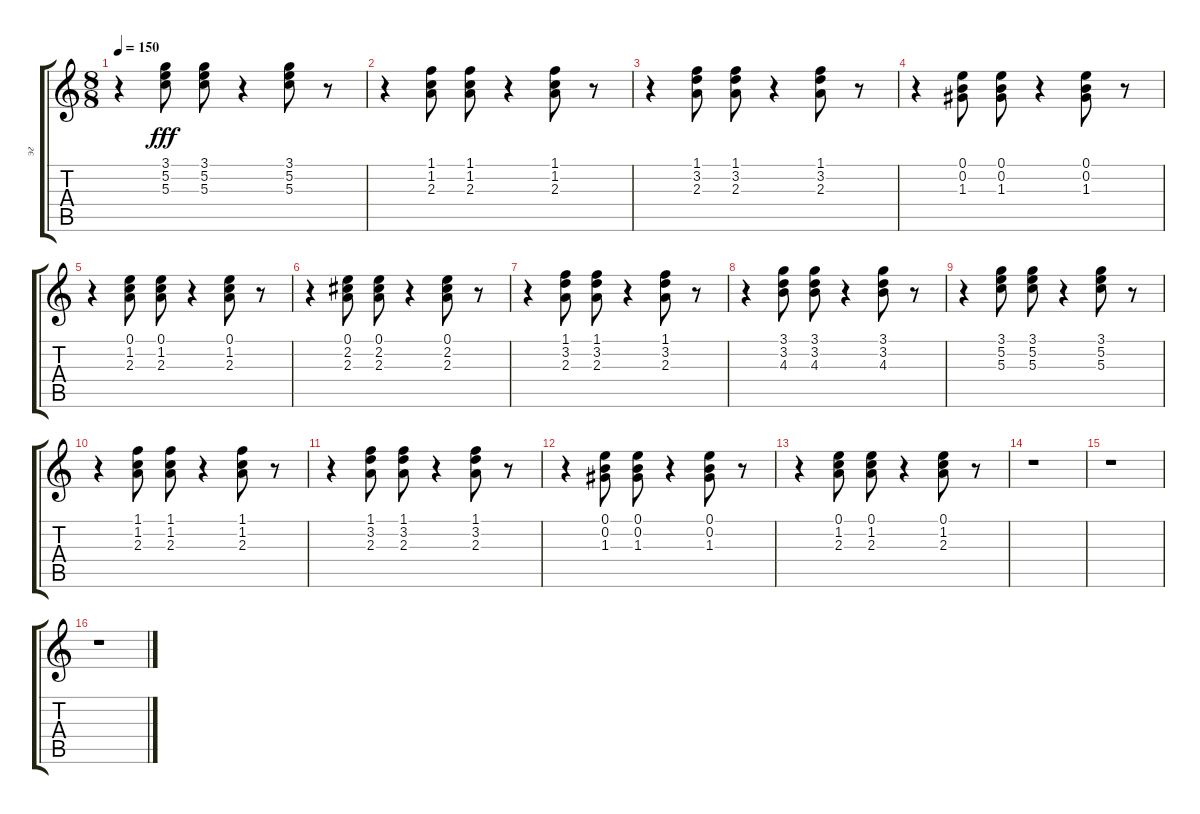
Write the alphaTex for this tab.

\track ("эг" "эг") {instrument electricguitarclean}
\staff {score tabs}
\tuning (E4 B3 G3 D3 A2 E2) {hide}
\ts (8 8)
\tempo 150
\clef g2
\ks c
r.4{dy fff} (3.1 5.2 5.3).8 (3.1 5.2 5.3).8 r.4 (3.1 5.2 5.3).8 r.8 |
r.4 (1.1 1.2 2.3).8 (1.1 1.2 2.3).8 r.4 (1.1 1.2 2.3).8 r.8 |
r.4 (1.1 3.2 2.3).8 (1.1 3.2 2.3).8 r.4 (1.1 3.2 2.3).8 r.8 |
r.4 (0.1 0.2 1.3).8 (0.1 0.2 1.3).8 r.4 (0.1 0.2 1.3).8 r.8 |
r.4 (0.1 1.2 2.3).8 (0.1 1.2 2.3).8 r.4 (0.1 1.2 2.3).8 r.8 |
r.4 (0.1 2.2 2.3).8 (0.1 2.2 2.3).8 r.4 (0.1 2.2 2.3).8 r.8 |
r.4 (1.1 3.2 2.3).8 (1.1 3.2 2.3).8 r.4 (1.1 3.2 2.3).8 r.8 |
r.4 (3.1 3.2 4.3).8 (3.1 3.2 4.3).8 r.4 (3.1 3.2 4.3).8 r.8 |
r.4 (3.1 5.2 5.3).8 (3.1 5.2 5.3).8 r.4 (3.1 5.2 5.3).8 r.8 |
r.4 (1.1 1.2 2.3).8 (1.1 1.2 2.3).8 r.4 (1.1 1.2 2.3).8 r.8 |
r.4 (1.1 3.2 2.3).8 (1.1 3.2 2.3).8 r.4 (1.1 3.2 2.3).8 r.8 |
r.4 (0.1 0.2 1.3).8 (0.1 0.2 1.3).8 r.4 (0.1 0.2 1.3).8 r.8 |
r.4 (0.1 1.2 2.3).8 (0.1 1.2 2.3).8 r.4 (0.1 1.2 2.3).8 r.8 |
r.1 |
r.1 |
r.1
